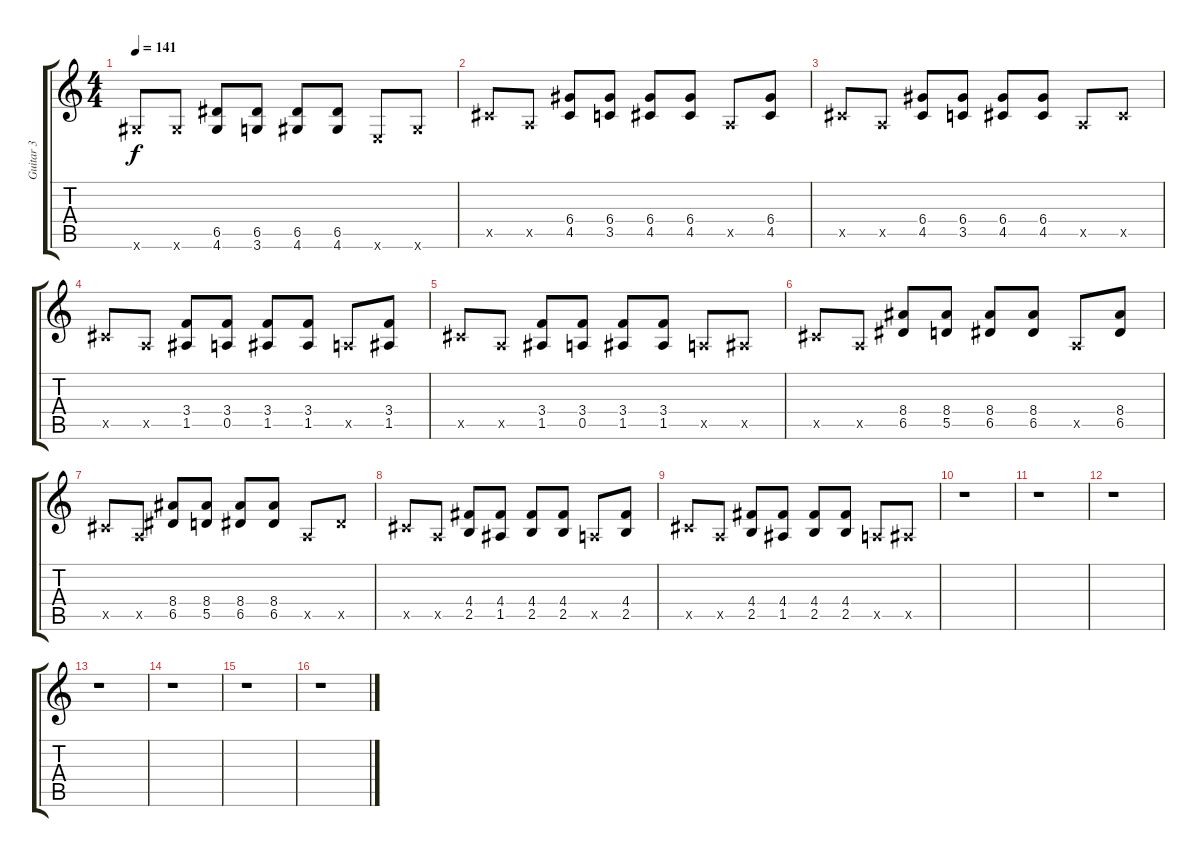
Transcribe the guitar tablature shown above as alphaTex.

\track ("Guitar 3" "Guitar 3") {instrument distortionguitar}
\staff {score tabs}
\tuning (E4 B3 G3 D3 A2 E2) {hide}
\ts (4 4)
\tempo 141
\clef g2
\ks c
4.6{x}.8{dy f} 4.6{x}.8 (6.5 4.6).8 (6.5 3.6).8 (6.5 4.6).8 (6.5 4.6).8 0.6{x}.8 4.6{x}.8 |
4.5{x}.8 0.5{x}.8 (6.4 4.5).8 (6.4 3.5).8 (6.4 4.5).8 (6.4 4.5).8 0.5{x}.8 (6.4 4.5).8 |
4.5{x}.8 0.5{x}.8 (6.4 4.5).8 (6.4 3.5).8 (6.4 4.5).8 (6.4 4.5).8 0.5{x}.8 4.5{x}.8 |
4.5{x}.8 0.5{x}.8 (3.4 1.5).8 (3.4 0.5).8 (3.4 1.5).8 (3.4 1.5).8 0.5{x}.8 (3.4 1.5).8 |
4.5{x}.8 0.5{x}.8 (3.4 1.5).8 (3.4 0.5).8 (3.4 1.5).8 (3.4 1.5).8 0.5{x}.8 1.5{x}.8 |
4.5{x}.8 0.5{x}.8 (8.4 6.5).8 (8.4 5.5).8 (8.4 6.5).8 (8.4 6.5).8 0.5{x}.8 (8.4 6.5).8 |
4.5{x}.8 0.5{x}.8 (8.4 6.5).8 (8.4 5.5).8 (8.4 6.5).8 (8.4 6.5).8 0.5{x}.8 6.5{x}.8 |
4.5{x}.8 0.5{x}.8 (4.4 2.5).8 (4.4 1.5).8 (4.4 2.5).8 (4.4 2.5).8 0.5{x}.8 (4.4 2.5).8 |
4.5{x}.8 0.5{x}.8 (4.4 2.5).8 (4.4 1.5).8 (4.4 2.5).8 (4.4 2.5).8 0.5{x}.8 1.5{x}.8 |
r.1 |
r.1 |
r.1 |
r.1 |
r.1 |
r.1 |
r.1
